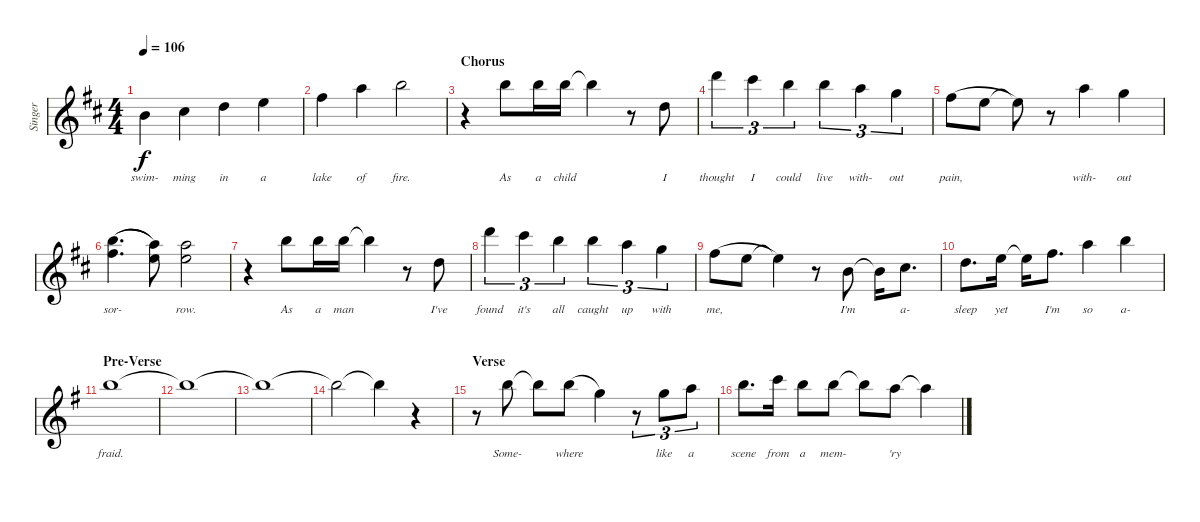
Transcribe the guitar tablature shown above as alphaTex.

\defaultSystemsLayout 4
\bracketExtendMode groupsimilarinstruments
\otherSystemsTrackNameOrientation horizontal
\track ("Lead Vocals" "Singer") {multiBarRest instrument voiceoohs}
\staff {score}
\tuning (E4 B3 G3 D3 A2 E2)
\ts (4 4)
\tempo 106
\clef g2
\ks d
12.2{acc forcenatural}.4{lyrics (0 "swim-") lyrics (1 "") lyrics (2 "") lyrics (3 "") lyrics (4 "") dy f} 9.1{acc #}.4{lyrics (0 "ming") lyrics (1 "") lyrics (2 "") lyrics (3 "") lyrics (4 "")} 10.1{acc forcenatural}.4{lyrics (0 "in") lyrics (1 "") lyrics (2 "") lyrics (3 "") lyrics (4 "")} 12.1{acc forcenatural}.4{lyrics (0 "a") lyrics (1 "") lyrics (2 "") lyrics (3 "") lyrics (4 "")} |
14.1{acc #}.4{lyrics (0 "lake") lyrics (1 "") lyrics (2 "") lyrics (3 "") lyrics (4 "")} 17.1{acc forcenatural}.4{lyrics (0 "of") lyrics (1 "") lyrics (2 "") lyrics (3 "") lyrics (4 "")} 19.1{acc forcenatural}.2{lyrics (0 "fire.") lyrics (1 "") lyrics (2 "") lyrics (3 "") lyrics (4 "")} |
\section ("" "Chorus")
r.4 19.1{acc forcenatural}.8{lyrics (0 "As") lyrics (1 "") lyrics (2 "") lyrics (3 "") lyrics (4 "")} 19.1{acc forcenatural}.16{lyrics (0 "a") lyrics (1 "") lyrics (2 "") lyrics (3 "") lyrics (4 "")} 19.1{acc forcenatural}.16{lyrics (0 "child") lyrics (1 "") lyrics (2 "") lyrics (3 "") lyrics (4 "")} 19.1{t acc forcenatural}.4 r.8 19.3{acc forcenatural}.8{lyrics (0 "I") lyrics (1 "") lyrics (2 "") lyrics (3 "") lyrics (4 "")} |
22.1{acc forcenatural}.4{tu (3 2) lyrics (0 "thought") lyrics (1 "") lyrics (2 "") lyrics (3 "") lyrics (4 "")} 21.1{acc #}.4{tu (3 2) lyrics (0 "I") lyrics (1 "") lyrics (2 "") lyrics (3 "") lyrics (4 "")} 19.1{acc forcenatural}.4{tu (3 2) lyrics (0 "could") lyrics (1 "") lyrics (2 "") lyrics (3 "") lyrics (4 "")} 19.1{acc forcenatural}.4{tu (3 2) lyrics (0 "live") lyrics (1 "") lyrics (2 "") lyrics (3 "") lyrics (4 "")} 17.1{acc forcenatural}.4{tu (3 2) lyrics (0 "with-") lyrics (1 "") lyrics (2 "") lyrics (3 "") lyrics (4 "")} 15.1{acc forcenatural}.4{tu (3 2) lyrics (0 "out") lyrics (1 "") lyrics (2 "") lyrics (3 "") lyrics (4 "")} |
14.1{acc #}.8{lyrics (0 "pain,") lyrics (1 "") lyrics (2 "") lyrics (3 "") lyrics (4 "") legatoorigin} 12.1{acc forcenatural}.8{legatoorigin} 12.1{t acc forcenatural}.8 r.8 17.1{acc forcenatural}.4{lyrics (0 "with-") lyrics (1 "") lyrics (2 "") lyrics (3 "") lyrics (4 "")} 15.1{acc forcenatural}.4{lyrics (0 "out") lyrics (1 "") lyrics (2 "") lyrics (3 "") lyrics (4 "")} |
(19.2{acc #} 19.1{acc forcenatural}).4{d lyrics (0 "sor-") lyrics (1 "") lyrics (2 "") lyrics (3 "") lyrics (4 "") legatoorigin} (17.2{acc forcenatural} 17.1{acc forcenatural}).8 (17.2{acc forcenatural} 17.1{acc forcenatural}).2{lyrics (0 "row.") lyrics (1 "") lyrics (2 "") lyrics (3 "") lyrics (4 "")} |
r.4 19.1{acc forcenatural}.8{lyrics (0 "As") lyrics (1 "") lyrics (2 "") lyrics (3 "") lyrics (4 "")} 19.1{acc forcenatural}.16{lyrics (0 "a") lyrics (1 "") lyrics (2 "") lyrics (3 "") lyrics (4 "")} 19.1{acc forcenatural}.16{lyrics (0 "man") lyrics (1 "") lyrics (2 "") lyrics (3 "") lyrics (4 "")} 19.1{t acc forcenatural}.4 r.8 19.3{acc forcenatural}.8{lyrics (0 "I've") lyrics (1 "") lyrics (2 "") lyrics (3 "") lyrics (4 "")} |
22.1{acc forcenatural}.4{tu (3 2) lyrics (0 "found") lyrics (1 "") lyrics (2 "") lyrics (3 "") lyrics (4 "")} 21.1{acc #}.4{tu (3 2) lyrics (0 "it's") lyrics (1 "") lyrics (2 "") lyrics (3 "") lyrics (4 "")} 19.1{acc forcenatural}.4{tu (3 2) lyrics (0 "all") lyrics (1 "") lyrics (2 "") lyrics (3 "") lyrics (4 "")} 19.1{acc forcenatural}.4{tu (3 2) lyrics (0 "caught") lyrics (1 "") lyrics (2 "") lyrics (3 "") lyrics (4 "")} 17.1{acc forcenatural}.4{tu (3 2) lyrics (0 "up") lyrics (1 "") lyrics (2 "") lyrics (3 "") lyrics (4 "")} 15.1{acc forcenatural}.4{tu (3 2) lyrics (0 "with") lyrics (1 "") lyrics (2 "") lyrics (3 "") lyrics (4 "")} |
14.1{acc #}.8{lyrics (0 "me,") lyrics (1 "") lyrics (2 "") lyrics (3 "") lyrics (4 "") legatoorigin} 12.1{acc forcenatural}.8{legatoorigin} 12.1{t acc forcenatural}.4 r.8 7.1{acc forcenatural}.8{lyrics (0 "I'm") lyrics (1 "") lyrics (2 "") lyrics (3 "") lyrics (4 "")} 7.1{t acc forcenatural}.16 9.1{acc #}.8{d lyrics (0 "a-") lyrics (1 "") lyrics (2 "") lyrics (3 "") lyrics (4 "")} |
10.1{acc forcenatural}.8{d lyrics (0 "sleep") lyrics (1 "") lyrics (2 "") lyrics (3 "") lyrics (4 "")} 12.1{acc forcenatural}.16{lyrics (0 "yet") lyrics (1 "") lyrics (2 "") lyrics (3 "") lyrics (4 "")} 12.1{t acc forcenatural}.16 14.1{acc #}.8{d lyrics (0 "I'm") lyrics (1 "") lyrics (2 "") lyrics (3 "") lyrics (4 "")} 17.1{acc forcenatural}.4{lyrics (0 "so") lyrics (1 "") lyrics (2 "") lyrics (3 "") lyrics (4 "")} 19.1{acc forcenatural}.4{lyrics (0 "a-") lyrics (1 "") lyrics (2 "") lyrics (3 "") lyrics (4 "")} |
\section ("" "Pre-Verse")
\ks g
19.1{acc forcenatural}.1{lyrics (0 "fraid.") lyrics (1 "") lyrics (2 "") lyrics (3 "") lyrics (4 "")} |
19.1{t acc forcenatural}.1 |
19.1{t acc forcenatural}.1 |
19.1{t acc forcenatural}.2 19.1{t acc forcenatural}.4 r.4 |
\section ("" "Verse")
r.8 19.1{acc forcenatural}.8{lyrics (0 "Some-") lyrics (1 "") lyrics (2 "") lyrics (3 "") lyrics (4 "")} 19.1{t acc forcenatural}.8 19.1{acc forcenatural}.8{lyrics (0 "where") lyrics (1 "") lyrics (2 "") lyrics (3 "") lyrics (4 "") legatoorigin} 15.1{acc forcenatural}.4 r.8{tu (3 2)} 15.1{acc forcenatural}.8{tu (3 2) lyrics (0 "like") lyrics (1 "") lyrics (2 "") lyrics (3 "") lyrics (4 "")} 17.1{acc forcenatural}.8{tu (3 2) lyrics (0 "a") lyrics (1 "") lyrics (2 "") lyrics (3 "") lyrics (4 "")} |
19.1{acc forcenatural}.8{d lyrics (0 "scene") lyrics (1 "") lyrics (2 "") lyrics (3 "") lyrics (4 "")} 20.1{acc forcenatural}.16{lyrics (0 "from") lyrics (1 "") lyrics (2 "") lyrics (3 "") lyrics (4 "")} 19.1{acc forcenatural}.8{lyrics (0 "a") lyrics (1 "") lyrics (2 "") lyrics (3 "") lyrics (4 "")} 19.1{acc forcenatural}.8{lyrics (0 "mem-") lyrics (1 "") lyrics (2 "") lyrics (3 "") lyrics (4 "")} 19.1{t acc forcenatural}.8 17.1{acc forcenatural}.8{lyrics (0 "'ry") lyrics (1 "") lyrics (2 "") lyrics (3 "") lyrics (4 "")} 17.1{t acc forcenatural}.4
